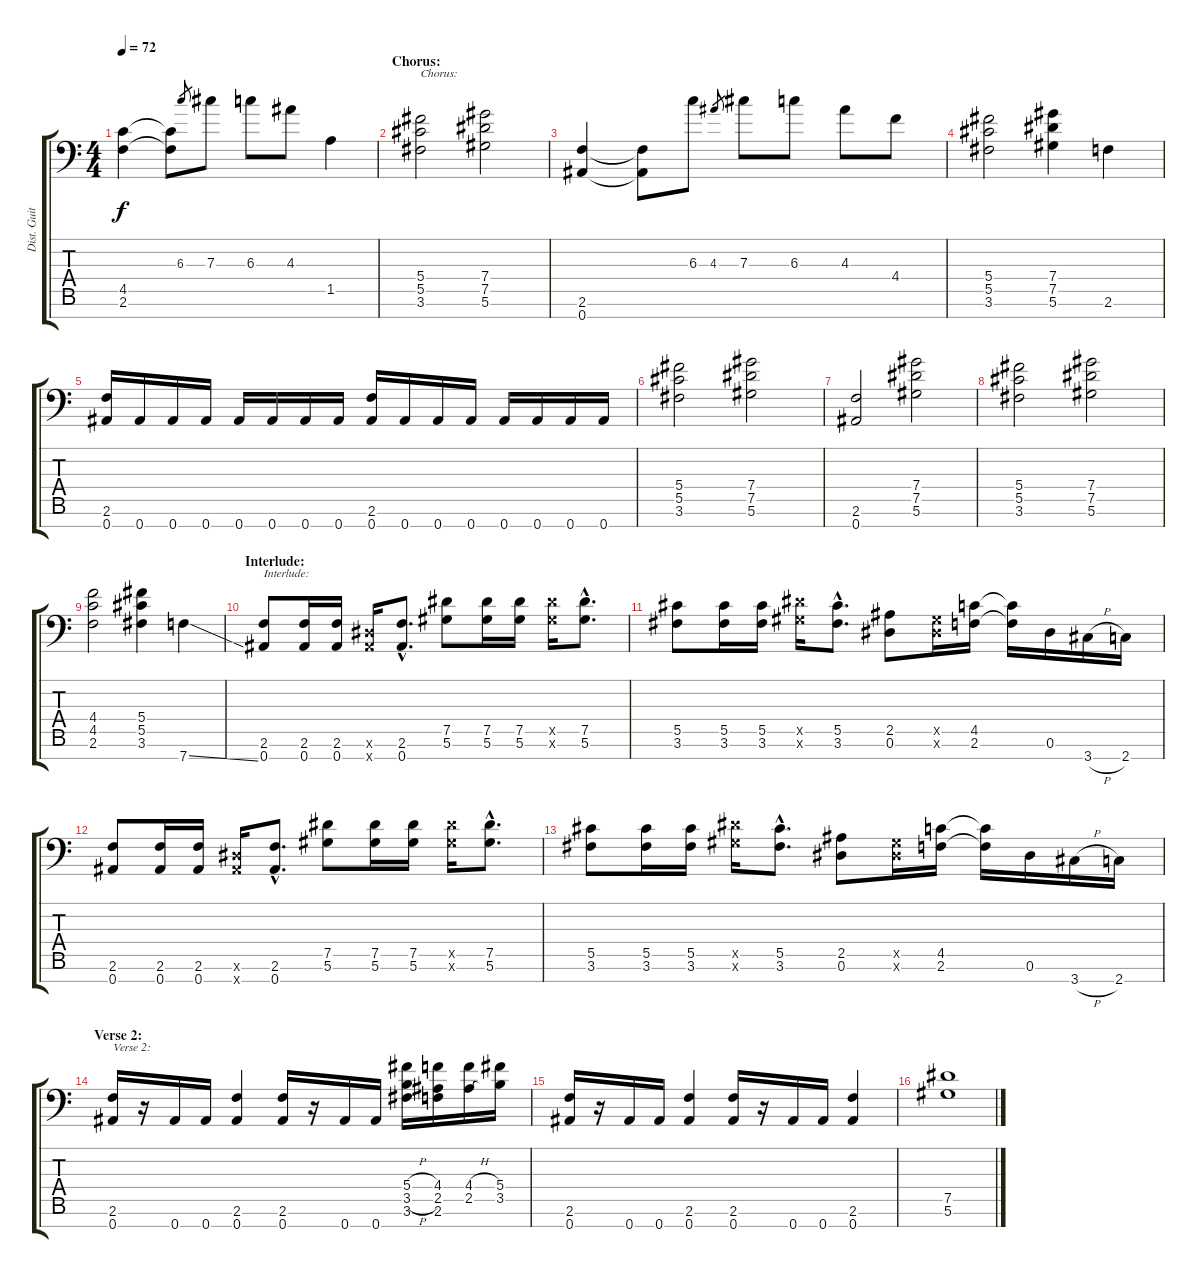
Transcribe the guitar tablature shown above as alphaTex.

\track ("Dist. Guitar 2" "Dist. Guit") {instrument distortionguitar}
\staff {score tabs}
\tuning (Eb4 Bb3 Gb3 Db3 Ab2 Eb2 Bb1) {hide}
\ts (4 4)
\tempo 72
\clef f4
\ks c
(4.5 2.6).4{dy f} (4.5{t} 2.6{t}).8 6.3.8{gr} 7.3.8 6.3.8 4.3.8 1.5.4 |
\section ("" "Chorus:")
(5.4 5.5 3.6).2{txt "Chorus:"} (7.4 7.5 5.6).2 |
(2.6 0.7).4 (2.6{t} 0.7{t}).8 6.3.8 4.3.8{gr} 7.3.8 6.3.8 4.3.8 4.4.8 |
(5.4 5.5 3.6).2 (7.4 7.5 5.6).4 2.6.4 |
(2.6 0.7).16 0.7.16 0.7.16 0.7.16 0.7.16 0.7.16 0.7.16 0.7.16 (2.6 0.7).16 0.7.16 0.7.16 0.7.16 0.7.16 0.7.16 0.7.16 0.7.16 |
(5.4 5.5 3.6).2 (7.4 7.5 5.6).2 |
(2.6 0.7).2 (7.4 7.5 5.6).2 |
(5.4 5.5 3.6).2 (7.4 7.5 5.6).2 |
(4.4 4.5 2.6).2 (5.4 5.5 3.6).4 7.7{ss}.4 |
\section ("" "Interlude:")
(2.6 0.7).8{txt "Interlude:"} (2.6 0.7).16 (2.6 0.7).16 (0.6{x} 0.7{x}).16 (2.6{hac} 0.7{hac}).8{d} (7.5 5.6).8 (7.5 5.6).16 (7.5 5.6).16 (7.5{x} 5.6{x}).16 (7.5{hac} 5.6{hac}).8{d} |
(5.5 3.6).8 (5.5 3.6).16 (5.5 3.6).16 (7.5{x} 5.6{x}).16 (5.5{hac} 3.6{hac}).8{d} (2.5 0.6).8 (0.5{x} 0.6{x}).16 (4.5 2.6).16 (4.5{t} 2.6{t}).16 0.6.16 3.7{h}.16 2.7.16 |
(2.6 0.7).8 (2.6 0.7).16 (2.6 0.7).16 (0.6{x} 0.7{x}).16 (2.6{hac} 0.7{hac}).8{d} (7.5 5.6).8 (7.5 5.6).16 (7.5 5.6).16 (7.5{x} 5.6{x}).16 (7.5{hac} 5.6{hac}).8{d} |
(5.5 3.6).8 (5.5 3.6).16 (5.5 3.6).16 (7.5{x} 5.6{x}).16 (5.5{hac} 3.6{hac}).8{d} (2.5 0.6).8 (0.5{x} 0.6{x}).16 (4.5 2.6).16 (4.5{t} 2.6{t}).16 0.6.16 3.7{h}.16 2.7.16 |
\section ("" "Verse 2:")
(2.6 0.7).16{txt "Verse 2:"} r.16 0.7.16 0.7.16 (2.6 0.7).4 (2.6 0.7).16 r.16 0.7.16 0.7.16 (5.4{h} 3.5{h} 3.6{h}).16 (4.4 2.5 2.6).16 (4.4{h} 2.5{h}).16 (5.4 3.5).16 |
(2.6 0.7).16 r.16 0.7.16 0.7.16 (2.6 0.7).4 (2.6 0.7).16 r.16 0.7.16 0.7.16 (2.6 0.7).4 |
(7.5 5.6).1
